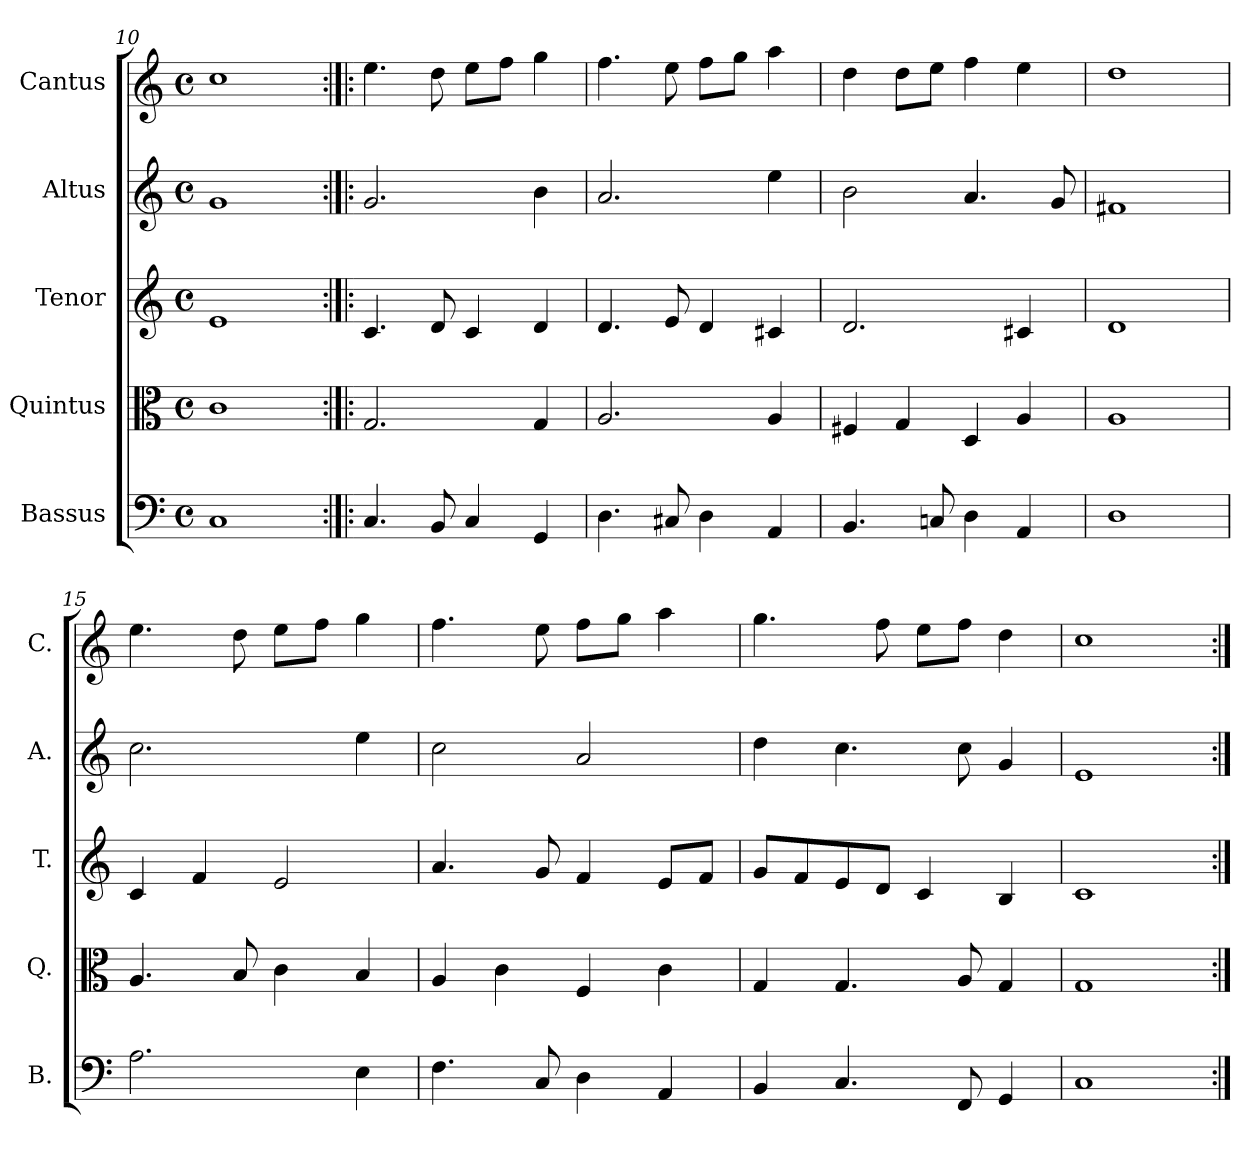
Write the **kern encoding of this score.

**kern	**kern	**kern	**kern	**kern
*part5	*part4	*part3	*part2	*part1
*staff5	*staff4	*staff3	*staff2	*staff1
*I"Bassus	*I"Quintus	*I"Tenor	*I"Altus	*I"Cantus
*I'B.	*I'Q.	*I'T.	*I'A.	*I'C.
*clefF4	*clefC3	*clefG2	*clefG2	*clefG2
*k[]	*k[]	*k[]	*k[]	*k[]
*C:	*C:	*C:	*C:	*C:
*M4/4	*M4/4	*M4/4	*M4/4	*M4/4
*met(c)	*met(c)	*met(c)	*met(c)	*met(c)
=10	=10	=10	=10	=10
1C/	1c\	1e/	1g/	1cc\
!!LO:LB:g=z
=11:|!|:	=11:|!|:	=11:|!|:	=11:|!|:	=11:|!|:
4.C/	2.G/	4.c/	2.g/	4.ee\
8BB/	.	8d/	.	8dd\
4C/	.	4c/	.	8ee\L
.	.	.	.	8ff\J
4GG/	4G/	4d/	4b\	4gg\
=12	=12	=12	=12	=12
4.D\	2.A/	4.d/	2.a/	4.ff\
8C#X/	.	8e/	.	8ee\
4D\	.	4d/	.	8ff\L
.	.	.	.	8gg\J
4AA/	4A/	4c#X/	4ee\	4aa\
=13	=13	=13	=13	=13
4.BB/	4F#X/	2.d/	2b\	4dd\
.	4G/	.	.	8dd\L
8Cn/	.	.	.	8ee\J
4D\	4D/	.	4.a/	4ff\
4AA/	4A/	4c#X/	.	4ee\
.	.	.	8g/	.
=14	=14	=14	=14	=14
1D\	1A/	1d/	1f#X/	1dd\
=15	=15	=15	=15	=15
2.A\	4.A/	4c/	2.cc\	4.ee\
.	.	4f/	.	.
.	8B/	.	.	8dd\
.	4c\	2e/	.	8ee\L
.	.	.	.	8ff\J
4E\	4B/	.	4ee\	4gg\
=16	=16	=16	=16	=16
4.F\	4A/	4.a/	2cc\	4.ff\
.	4c\	.	.	.
8C/	.	8g/	.	8ee\
4D\	4F/	4f/	2a/	8ff\L
.	.	.	.	8gg\J
4AA/	4c\	8e/L	.	4aa\
.	.	8f/J	.	.
=17	=17	=17	=17	=17
4BB/	4G/	8g/L	4dd\	4.gg\
.	.	8f/	.	.
4.C/	4.G/	8e/	4.cc\	.
.	.	8d/J	.	8ff\
.	.	4c/	.	8ee\L
8FF/	8A/	.	8cc\	8ff\J
4GG/	4G/	4B/	4g/	4dd\
=18	=18	=18	=18	=18
1C/	1G/	1c/	1e/	1cc\
=:|!	=:|!	=:|!	=:|!	=:|!
*-	*-	*-	*-	*-
